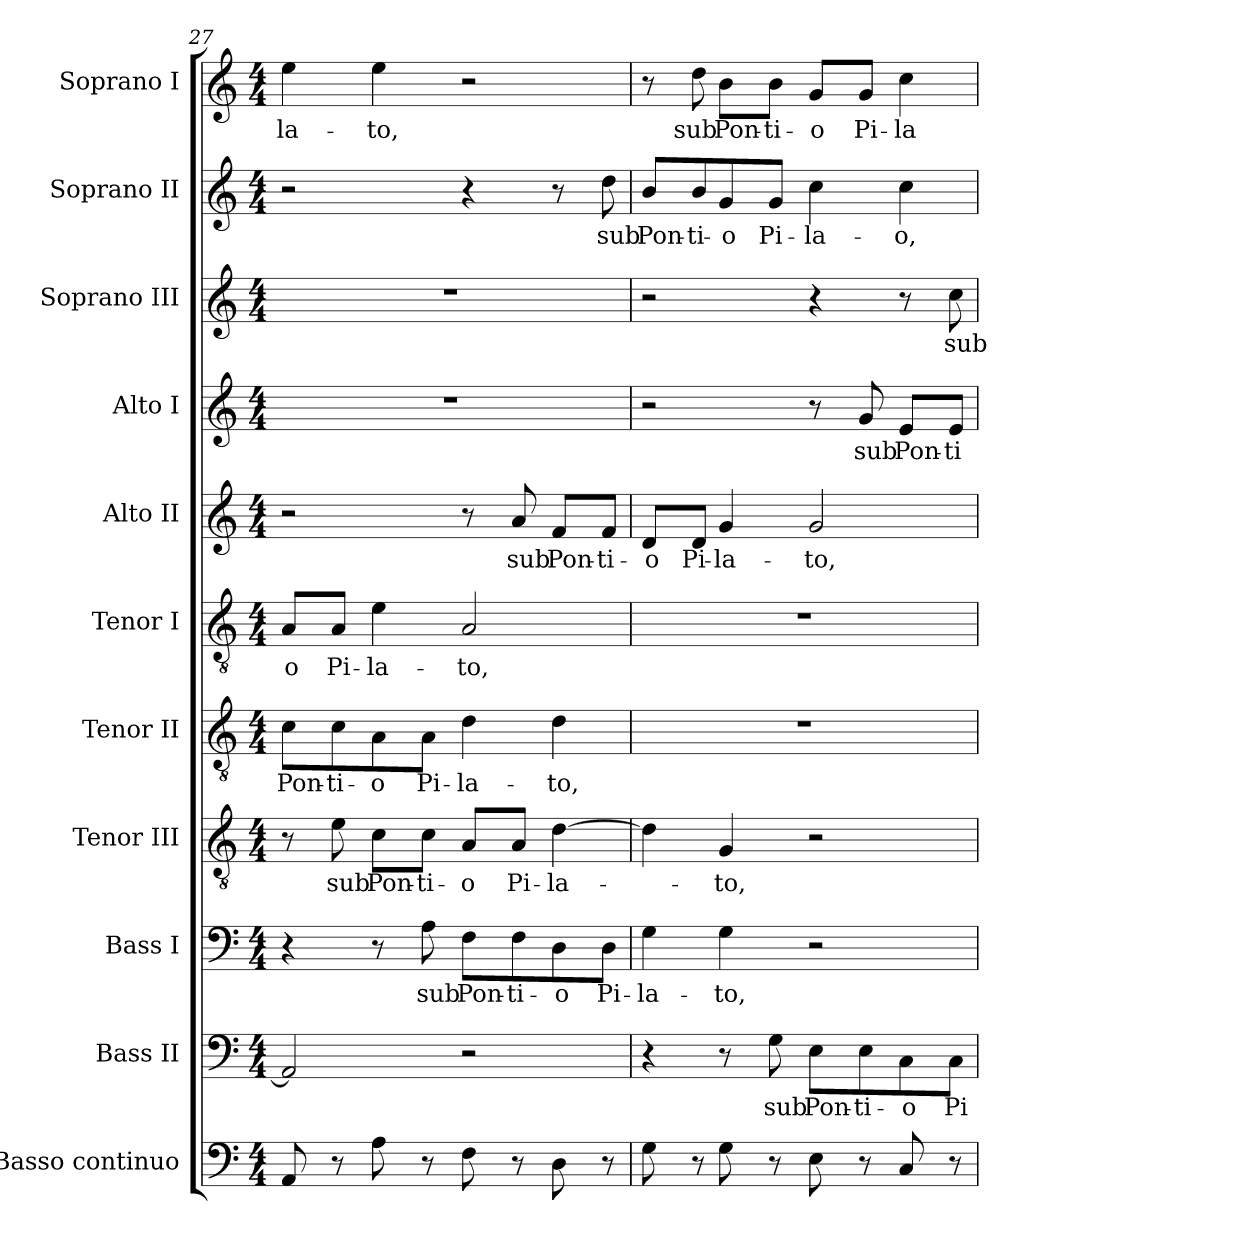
**kern	**kern	**text	**kern	**text	**kern	**text	**kern	**text	**kern	**text	**kern	**text	**kern	**text	**kern	**text	**kern	**text	**kern	**text
*part11	*part10	*part10	*part9	*part9	*part8	*part8	*part7	*part7	*part6	*part6	*part5	*part5	*part4	*part4	*part3	*part3	*part2	*part2	*part1	*part1
*staff11	*staff10	*staff10	*staff9	*staff9	*staff8	*staff8	*staff7	*staff7	*staff6	*staff6	*staff5	*staff5	*staff4	*staff4	*staff3	*staff3	*staff2	*staff2	*staff1	*staff1
*I"Basso continuo	*I"Bass II	*	*I"Bass I	*	*I"Tenor III	*	*I"Tenor II	*	*I"Tenor I	*	*I"Alto II	*	*I"Alto I	*	*I"Soprano III	*	*I"Soprano II	*	*I"Soprano I	*
*I'B.c.	*I'B. II	*	*I'B. I	*	*I'T. III	*	*I'T. II	*	*I'T. I	*	*I'A. II	*	*I'A. I	*	*I'S. III	*	*I'S. II	*	*I'S. I	*
*clefF4	*clefF4	*	*clefF4	*	*clefGv2	*	*clefGv2	*	*clefGv2	*	*clefG2	*	*clefG2	*	*clefG2	*	*clefG2	*	*clefG2	*
*	*	*	*	*	*ITrd7c12	*	*ITrd7c12	*	*ITrd7c12	*	*	*	*	*	*	*	*	*	*	*
*k[]	*k[]	*	*k[]	*	*k[]	*	*k[]	*	*k[]	*	*k[]	*	*k[]	*	*k[]	*	*k[]	*	*k[]	*
*a:	*a:	*	*a:	*	*a:	*	*a:	*	*a:	*	*a:	*	*a:	*	*a:	*	*a:	*	*a:	*
*M4/4	*M4/4	*	*M4/4	*	*M4/4	*	*M4/4	*	*M4/4	*	*M4/4	*	*M4/4	*	*M4/4	*	*M4/4	*	*M4/4	*
=27	=27	=27	=27	=27	=27	=27	=27	=27	=27	=27	=27	=27	=27	=27	=27	=27	=27	=27	=27	=27
!	!	!	!	!	!	!	!	!LO:LY:b:color=#000000	!	!	!	!	!	!	!	!	!	!	!	!
!	!	!	!	!	!	!	!	!	!	!LO:LY:b:color=#000000	!	!	!	!	!	!	!	!	!	!
!	!	!	!	!	!	!	!	!	!	!	!	!	!	!	!	!	!	!	!	!LO:LY:b:color=#000000
8AAi/	2AAi/]	.	4r	.	8r	.	8Ci\L	Pon-	8AAi/L	-o	2r	.	1r	.	1r	.	2r	.	4eei\	-la-
!	!	!	!	!	!	!LO:LY:b:color=#000000	!	!	!	!	!	!	!	!	!	!	!	!	!	!
!	!	!	!	!	!	!	!	!LO:LY:b:color=#000000	!	!	!	!	!	!	!	!	!	!	!	!
!	!	!	!	!	!	!	!	!	!	!LO:LY:b:color=#000000	!	!	!	!	!	!	!	!	!	!
8r	.	.	.	.	8Ei\	sub	8Ci\	-ti-	8AAi/J	Pi-	.	.	.	.	.	.	.	.	.	.
!	!	!	!	!	!	!LO:LY:b:color=#000000	!	!	!	!	!	!	!	!	!	!	!	!	!	!
!	!	!	!	!	!	!	!	!LO:LY:b:color=#000000	!	!	!	!	!	!	!	!	!	!	!	!
!	!	!	!	!	!	!	!	!	!	!LO:LY:b:color=#000000	!	!	!	!	!	!	!	!	!	!
!	!	!	!	!	!	!	!	!	!	!	!	!	!	!	!	!	!	!	!	!LO:LY:b:color=#000000
8Ai\	.	.	8r	.	8Ci\L	Pon-	8AAi\	-o	4Ei\	-la-	.	.	.	.	.	.	.	.	4eei\	-to,
!	!	!	!	!LO:LY:b:color=#000000	!	!	!	!	!	!	!	!	!	!	!	!	!	!	!	!
!	!	!	!	!	!	!LO:LY:b:color=#000000	!	!	!	!	!	!	!	!	!	!	!	!	!	!
!	!	!	!	!	!	!	!	!LO:LY:b:color=#000000	!	!	!	!	!	!	!	!	!	!	!	!
8r	.	.	8Ai\	sub	8Ci\J	-ti-	8AAi\J	Pi-	.	.	.	.	.	.	.	.	.	.	.	.
!	!	!	!	!LO:LY:b:color=#000000	!	!	!	!	!	!	!	!	!	!	!	!	!	!	!	!
!	!	!	!	!	!	!LO:LY:b:color=#000000	!	!	!	!	!	!	!	!	!	!	!	!	!	!
!	!	!	!	!	!	!	!	!LO:LY:b:color=#000000	!	!	!	!	!	!	!	!	!	!	!	!
!	!	!	!	!	!	!	!	!	!	!LO:LY:b:color=#000000	!	!	!	!	!	!	!	!	!	!
8Fi\	2r	.	8Fi\L	Pon-	8AAi/L	-o	4Di\	-la-	2AAi/	-to,	8r	.	.	.	.	.	4r	.	2r	.
!	!	!	!	!LO:LY:b:color=#000000	!	!	!	!	!	!	!	!	!	!	!	!	!	!	!	!
!	!	!	!	!	!	!LO:LY:b:color=#000000	!	!	!	!	!	!	!	!	!	!	!	!	!	!
!	!	!	!	!	!	!	!	!	!	!	!	!LO:LY:b:color=#000000	!	!	!	!	!	!	!	!
8r	.	.	8Fi\	-ti-	8AAi/J	Pi-	.	.	.	.	8ai/	sub	.	.	.	.	.	.	.	.
!	!	!	!	!LO:LY:b:color=#000000	!	!	!	!	!	!	!	!	!	!	!	!	!	!	!	!
!	!	!	!	!	!	!LO:LY:b:color=#000000	!	!	!	!	!	!	!	!	!	!	!	!	!	!
!	!	!	!	!	!	!	!	!LO:LY:b:color=#000000	!	!	!	!	!	!	!	!	!	!	!	!
!	!	!	!	!	!	!	!	!	!	!	!	!LO:LY:b:color=#000000	!	!	!	!	!	!	!	!
8Di\	.	.	8Di\	-o	[4Di\	-la-	4Di\	-to,	.	.	8fi/L	Pon-	.	.	.	.	8r	.	.	.
!	!	!	!	!LO:LY:b:color=#000000	!	!	!	!	!	!	!	!	!	!	!	!	!	!	!	!
!	!	!	!	!	!	!	!	!	!	!	!	!LO:LY:b:color=#000000	!	!	!	!	!	!	!	!
!	!	!	!	!	!	!	!	!	!	!	!	!	!	!	!	!	!	!LO:LY:b:color=#000000	!	!
8r	.	.	8Di\J	Pi-	.	.	.	.	.	.	8fi/J	-ti-	.	.	.	.	8ddi\	sub	.	.
!!LO:PB:g=z
=28	=28	=28	=28	=28	=28	=28	=28	=28	=28	=28	=28	=28	=28	=28	=28	=28	=28	=28	=28	=28
!	!	!	!	!LO:LY:b:color=#000000	!	!	!	!	!	!	!	!	!	!	!	!	!	!	!	!
!	!	!	!	!	!	!	!	!	!	!	!	!LO:LY:b:color=#000000	!	!	!	!	!	!	!	!
!	!	!	!	!	!	!	!	!	!	!	!	!	!	!	!	!	!	!LO:LY:b:color=#000000	!	!
8Gi\	4r	.	4Gi\	-la-	4Di\]	.	1r	.	1r	.	8di/L	-o	2r	.	2r	.	8bi/L	Pon-	8r	.
!	!	!	!	!	!	!	!	!	!	!	!	!LO:LY:b:color=#000000	!	!	!	!	!	!	!	!
!	!	!	!	!	!	!	!	!	!	!	!	!	!	!	!	!	!	!LO:LY:b:color=#000000	!	!
!	!	!	!	!	!	!	!	!	!	!	!	!	!	!	!	!	!	!	!	!LO:LY:b:color=#000000
8r	.	.	.	.	.	.	.	.	.	.	8di/J	Pi-	.	.	.	.	8bi/	-ti-	8ddi\	sub
!	!	!	!	!LO:LY:b:color=#000000	!	!	!	!	!	!	!	!	!	!	!	!	!	!	!	!
!	!	!	!	!	!	!LO:LY:b:color=#000000	!	!	!	!	!	!	!	!	!	!	!	!	!	!
!	!	!	!	!	!	!	!	!	!	!	!	!LO:LY:b:color=#000000	!	!	!	!	!	!	!	!
!	!	!	!	!	!	!	!	!	!	!	!	!	!	!	!	!	!	!LO:LY:b:color=#000000	!	!
!	!	!	!	!	!	!	!	!	!	!	!	!	!	!	!	!	!	!	!	!LO:LY:b:color=#000000
8Gi\	8r	.	4Gi\	-to,	4GGi/	-to,	.	.	.	.	4gi/	-la-	.	.	.	.	8gi/	-o	8bi\L	Pon-
!	!	!LO:LY:b:color=#000000	!	!	!	!	!	!	!	!	!	!	!	!	!	!	!	!	!	!
!	!	!	!	!	!	!	!	!	!	!	!	!	!	!	!	!	!	!LO:LY:b:color=#000000	!	!
!	!	!	!	!	!	!	!	!	!	!	!	!	!	!	!	!	!	!	!	!LO:LY:b:color=#000000
8r	8Gi\	sub	.	.	.	.	.	.	.	.	.	.	.	.	.	.	8gi/J	Pi-	8bi\J	-ti-
!	!	!LO:LY:b:color=#000000	!	!	!	!	!	!	!	!	!	!	!	!	!	!	!	!	!	!
!	!	!	!	!	!	!	!	!	!	!	!	!LO:LY:b:color=#000000	!	!	!	!	!	!	!	!
!	!	!	!	!	!	!	!	!	!	!	!	!	!	!	!	!	!	!LO:LY:b:color=#000000	!	!
!	!	!	!	!	!	!	!	!	!	!	!	!	!	!	!	!	!	!	!	!LO:LY:b:color=#000000
8Ei\	8Ei\L	Pon-	2r	.	2r	.	.	.	.	.	2gi/	-to,	8r	.	4r	.	4cci\	-la-	8gi/L	-o
!	!	!LO:LY:b:color=#000000	!	!	!	!	!	!	!	!	!	!	!	!	!	!	!	!	!	!
!	!	!	!	!	!	!	!	!	!	!	!	!	!	!LO:LY:b:color=#000000	!	!	!	!	!	!
!	!	!	!	!	!	!	!	!	!	!	!	!	!	!	!	!	!	!	!	!LO:LY:b:color=#000000
8r	8Ei\	-ti-	.	.	.	.	.	.	.	.	.	.	8gi/	sub	.	.	.	.	8gi/J	Pi-
!	!	!LO:LY:b:color=#000000	!	!	!	!	!	!	!	!	!	!	!	!	!	!	!	!	!	!
!	!	!	!	!	!	!	!	!	!	!	!	!	!	!LO:LY:b:color=#000000	!	!	!	!	!	!
!	!	!	!	!	!	!	!	!	!	!	!	!	!	!	!	!	!	!LO:LY:b:color=#000000	!	!
!	!	!	!	!	!	!	!	!	!	!	!	!	!	!	!	!	!	!	!	!LO:LY:b:color=#000000
8Ci/	8Ci\	-o	.	.	.	.	.	.	.	.	.	.	8ei/L	Pon-	8r	.	4cci\	-o,	4cci\	-la-
!	!	!LO:LY:b:color=#000000	!	!	!	!	!	!	!	!	!	!	!	!	!	!	!	!	!	!
!	!	!	!	!	!	!	!	!	!	!	!	!	!	!LO:LY:b:color=#000000	!	!	!	!	!	!
!	!	!	!	!	!	!	!	!	!	!	!	!	!	!	!	!LO:LY:b:color=#000000	!	!	!	!
8r	8Ci\J	Pi-	.	.	.	.	.	.	.	.	.	.	8ei/J	-ti-	8cci\	sub	.	.	.	.
=	=	=	=	=	=	=	=	=	=	=	=	=	=	=	=	=	=	=	=	=
*-	*-	*-	*-	*-	*-	*-	*-	*-	*-	*-	*-	*-	*-	*-	*-	*-	*-	*-	*-	*-
